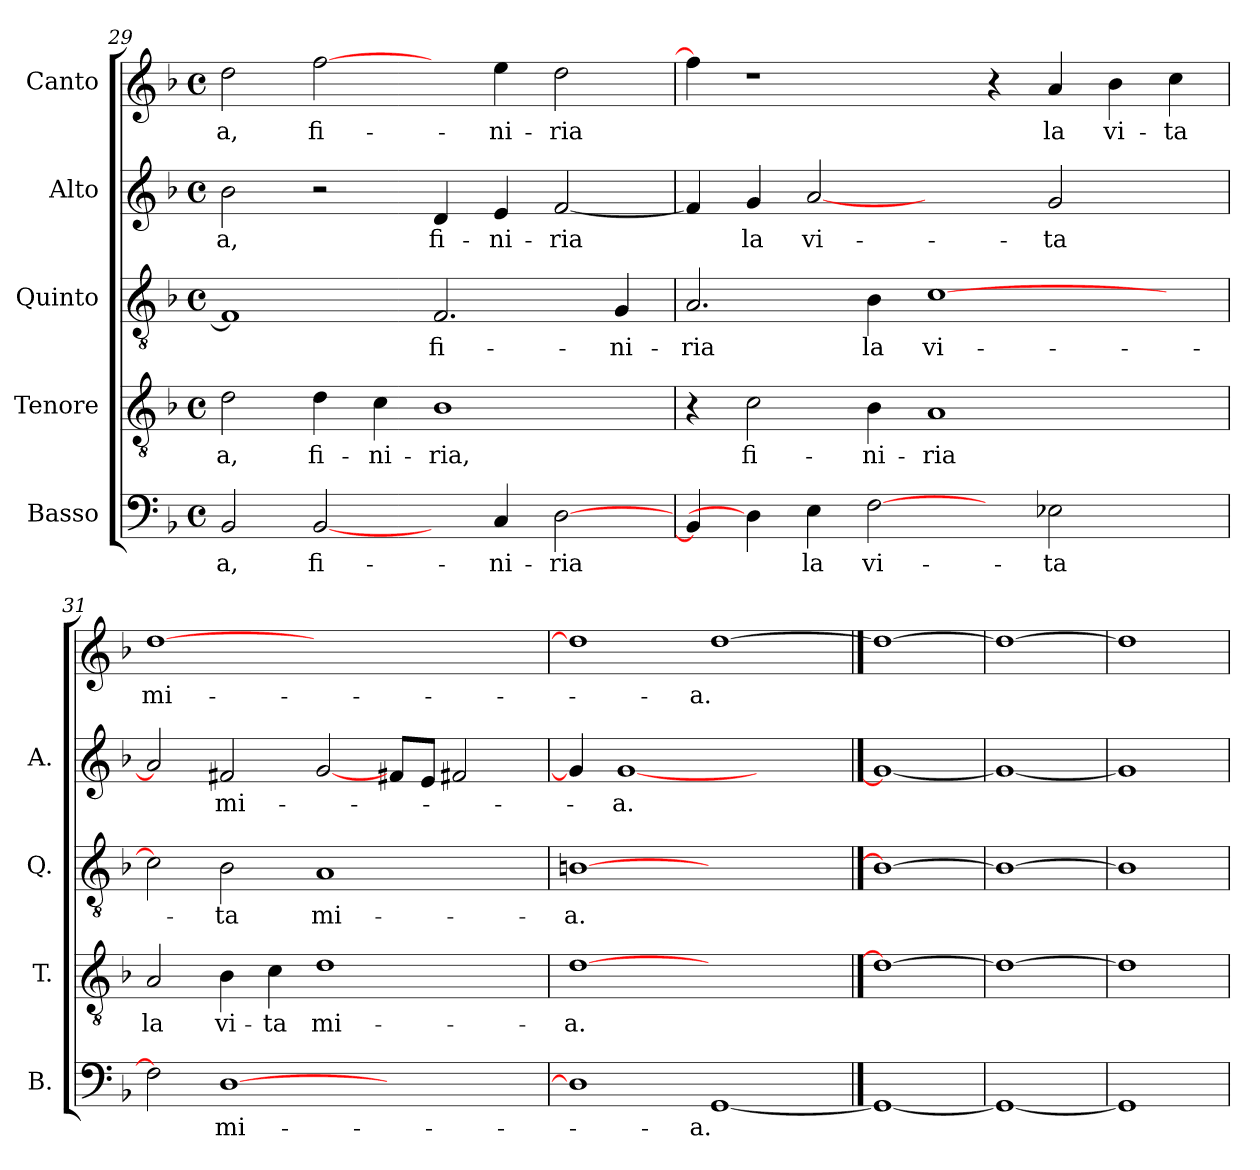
**kern	**text	**kern	**text	**kern	**text	**kern	**text	**kern	**text
*part5	*part5	*part4	*part4	*part3	*part3	*part2	*part2	*part1	*part1
*staff5	*staff5	*staff4	*staff4	*staff3	*staff3	*staff2	*staff2	*staff1	*staff1
*I"Basso	*	*I"Tenore	*	*I"Quinto	*	*I"Alto	*	*I"Canto	*
*I'B.	*	*I'T.	*	*I'Q.	*	*I'A.	*	*	*
*clefF4	*	*clefGv2	*	*clefGv2	*	*clefG2	*	*clefG2	*
*k[b-]	*	*k[b-]	*	*k[b-]	*	*k[b-]	*	*k[b-]	*
*F:	*	*F:	*	*F:	*	*F:	*	*F:	*
*M4/4	*	*M4/4	*	*M4/4	*	*M4/4	*	*M4/4	*
*met(c)	*	*met(c)	*	*met(c)	*	*met(c)	*	*met(c)	*
=29	=29	=29	=29	=29	=29	=29	=29	=29	=29
2BB-/	-a,	2d\	-a,	1F/]	.	2b-\	-a,	2dd\	-a,
[2BB-/	fi-	4d\	fi-	.	.	2r	.	[2ff\	fi-
.	.	4c\	-ni-	.	.	.	.	.	.
4ryy	.	1B-\	-ria,	2.F/	fi-	4d/	fi-	4ryy	.
4C/	-ni-	.	.	.	.	4e/	-ni-	4ee\	-ni-
[2D\	-ria	.	.	.	.	[2f/	-ria	2dd\	-ria
.	.	.	.	4G/	-ni-	.	.	.	.
=30	=30	=30	=30	=30	=30	=30	=30	=30	=30
4BB-/]	.	4r	.	2.A/	-ria	4f/]	.	4ff\]	.
4D\]	.	2c\	fi-	.	.	4g/	la	1r	.
4E\	la	.	.	.	.	[2a/	vi-	.	.
[2F\	vi-	4B-\	-ni-	4B-\	la	.	.	.	.
.	.	1A/	-ria	[1c\	vi-	2ryy	.	.	.
4ryy	.	.	.	.	.	.	.	4r	.
2E-X\	-ta	.	.	.	.	2g/	-ta	4a/	la
.	.	.	.	.	.	.	.	4b-\	vi-
4ryy	.	4ryy	.	4ryy	.	4ryy	.	4cc\	-ta
=31	=31	=31	=31	=31	=31	=31	=31	=31	=31
2F\]	.	2A/	la	2c\]	.	2a/]	.	[1dd\	mi-
[1D\	mi-	4B-\	vi-	2B-\	-ta	2f#X/	mi-	.	.
.	.	4c\	-ta	.	.	.	.	.	.
.	.	1d\	mi-	1A/	mi-	[2g/	.	1ryy	.
2.ryy	.	.	.	.	.	8f#X/L	.	.	.
.	.	.	.	.	.	8e/J	.	.	.
.	.	.	.	.	.	2f#X/	.	.	.
.	.	4ryy	.	4ryy	.	.	.	4ryy	.
=32	=32	=32	=32	=32	=32	=32	=32	=32	=32
1D\]	.	[1d\	-a.	[1Bn\	-a.	4g/]	.	1dd\]	.
.	.	.	.	.	.	[1g/	-a.	.	.
[1GG/	-a.	1ryy	.	1ryy	.	.	.	[1dd\	-a.
.	.	.	.	.	.	2.ryy	.	.	.
==33	==33	==33	==33	==33	==33	==33	==33	==33	==33
1GG/_	.	1d\_	.	1B\_	.	1g/_	.	1dd\_	.
=34	=34	=34	=34	=34	=34	=34	=34	=34	=34
1GG/_	.	1d\_	.	1B\_	.	1g/_	.	1dd\_	.
=35	=35	=35	=35	=35	=35	=35	=35	=35	=35
1GG/]	.	1d\]	.	1B\]	.	1g/]	.	1dd\]	.
=	=	=	=	=	=	=	=	=	=
*-	*-	*-	*-	*-	*-	*-	*-	*-	*-
